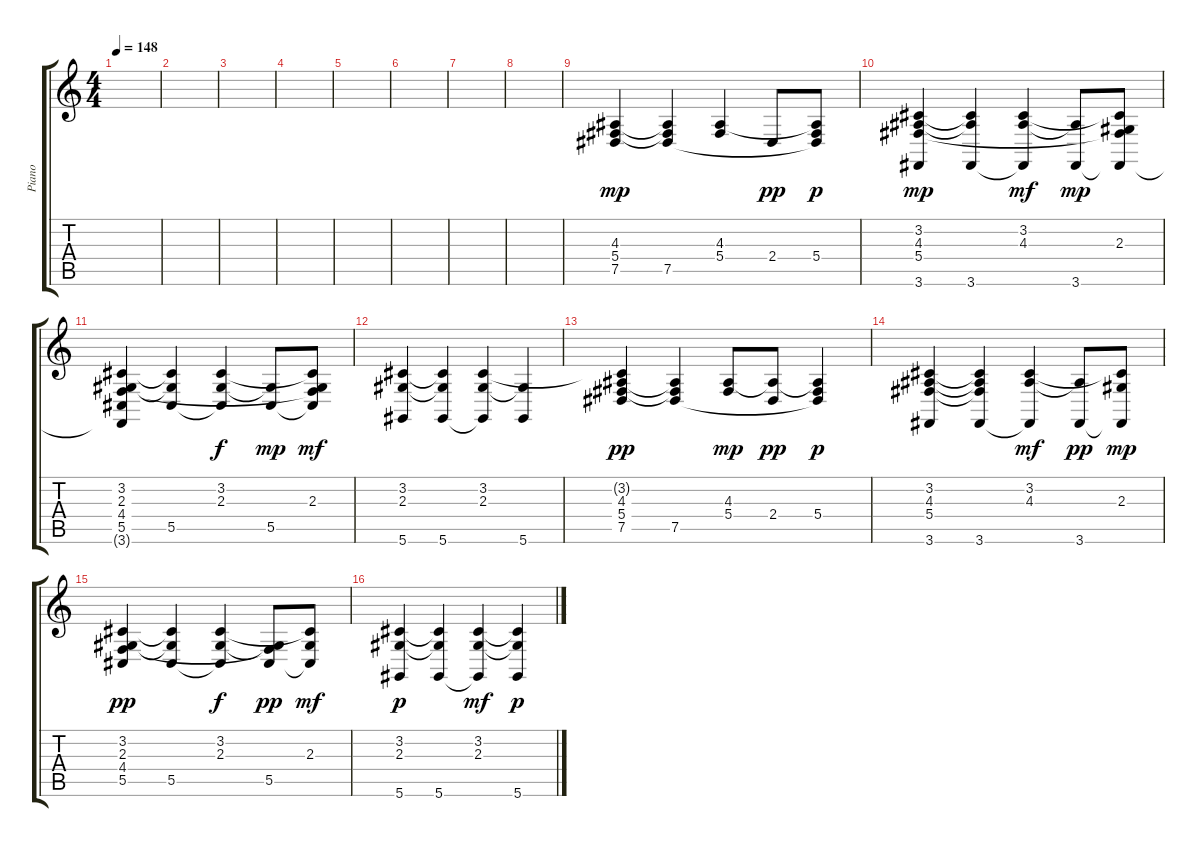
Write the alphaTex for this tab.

\track ("Piano" "Piano") {instrument acousticgrandpiano}
\staff {score tabs}
\tuning (Eb4 Bb3 Gb3 Db3 Ab2 Eb2) {hide}
\ts (4 4)
\tempo 148
\clef g2
\ks c
|
|
|
|
|
|
|
|
(4.3 5.4 7.5).4{dy mp} (4.3{t} 5.4{t} 7.5).4 (4.3 5.4).4 2.4.8{dy pp} (4.3{t} 5.4 7.5{t}).8{dy p} |
(3.2 4.3 5.4 3.6).4{dy mp} (3.2{t} 4.3{t} 3.6).4 (3.2 4.3 3.6{t}).4{dy mf} (4.3{t} 3.6).8{dy mp} (3.2{t} 2.3 5.4{t} 3.6{t}).8 |
(3.2 2.3 4.4 5.5 3.6{t}).4 (3.2{t} 2.3{t} 5.5).4 (3.2 2.3 5.5{t}).4{dy f} (2.3{t} 5.5).8{dy mp} (3.2{t} 2.3 4.4{t} 5.5{t}).8{dy mf} |
(3.2 2.3 5.6).4 (3.2{t} 2.3{t} 5.6).4 (3.2 2.3 5.6{t}).4 (2.3{t} 5.6).4 |
(3.2{t} 4.3 5.4 7.5).4{dy pp} (4.3{t} 5.4{t} 7.5).4 (4.3 5.4).8{dy mp} (4.3{t} 2.4).8{dy pp} (4.3{t} 5.4 7.5{t}).4{dy p} |
(3.2 4.3 5.4 3.6).4 (3.2{t} 4.3{t} 5.4{t} 3.6).4 (3.2 4.3 3.6{t}).4{dy mf} (4.3{t} 3.6).8{dy pp} (3.2{t} 2.3 3.6{t}).8{dy mp} |
(3.2 2.3 4.4 5.5).4{dy pp} (3.2{t} 2.3{t} 5.5).4 (3.2 2.3 5.5{t}).4{dy f} (2.3{t} 4.4{t} 5.5).8{dy pp} (3.2{t} 2.3 5.5{t}).8{dy mf} |
(3.2 2.3 5.6).4{dy p} (3.2{t} 2.3{t} 5.6).4 (3.2 2.3 5.6{t}).4{dy mf} (3.2{t} 2.3{t} 5.6).4{dy p}
